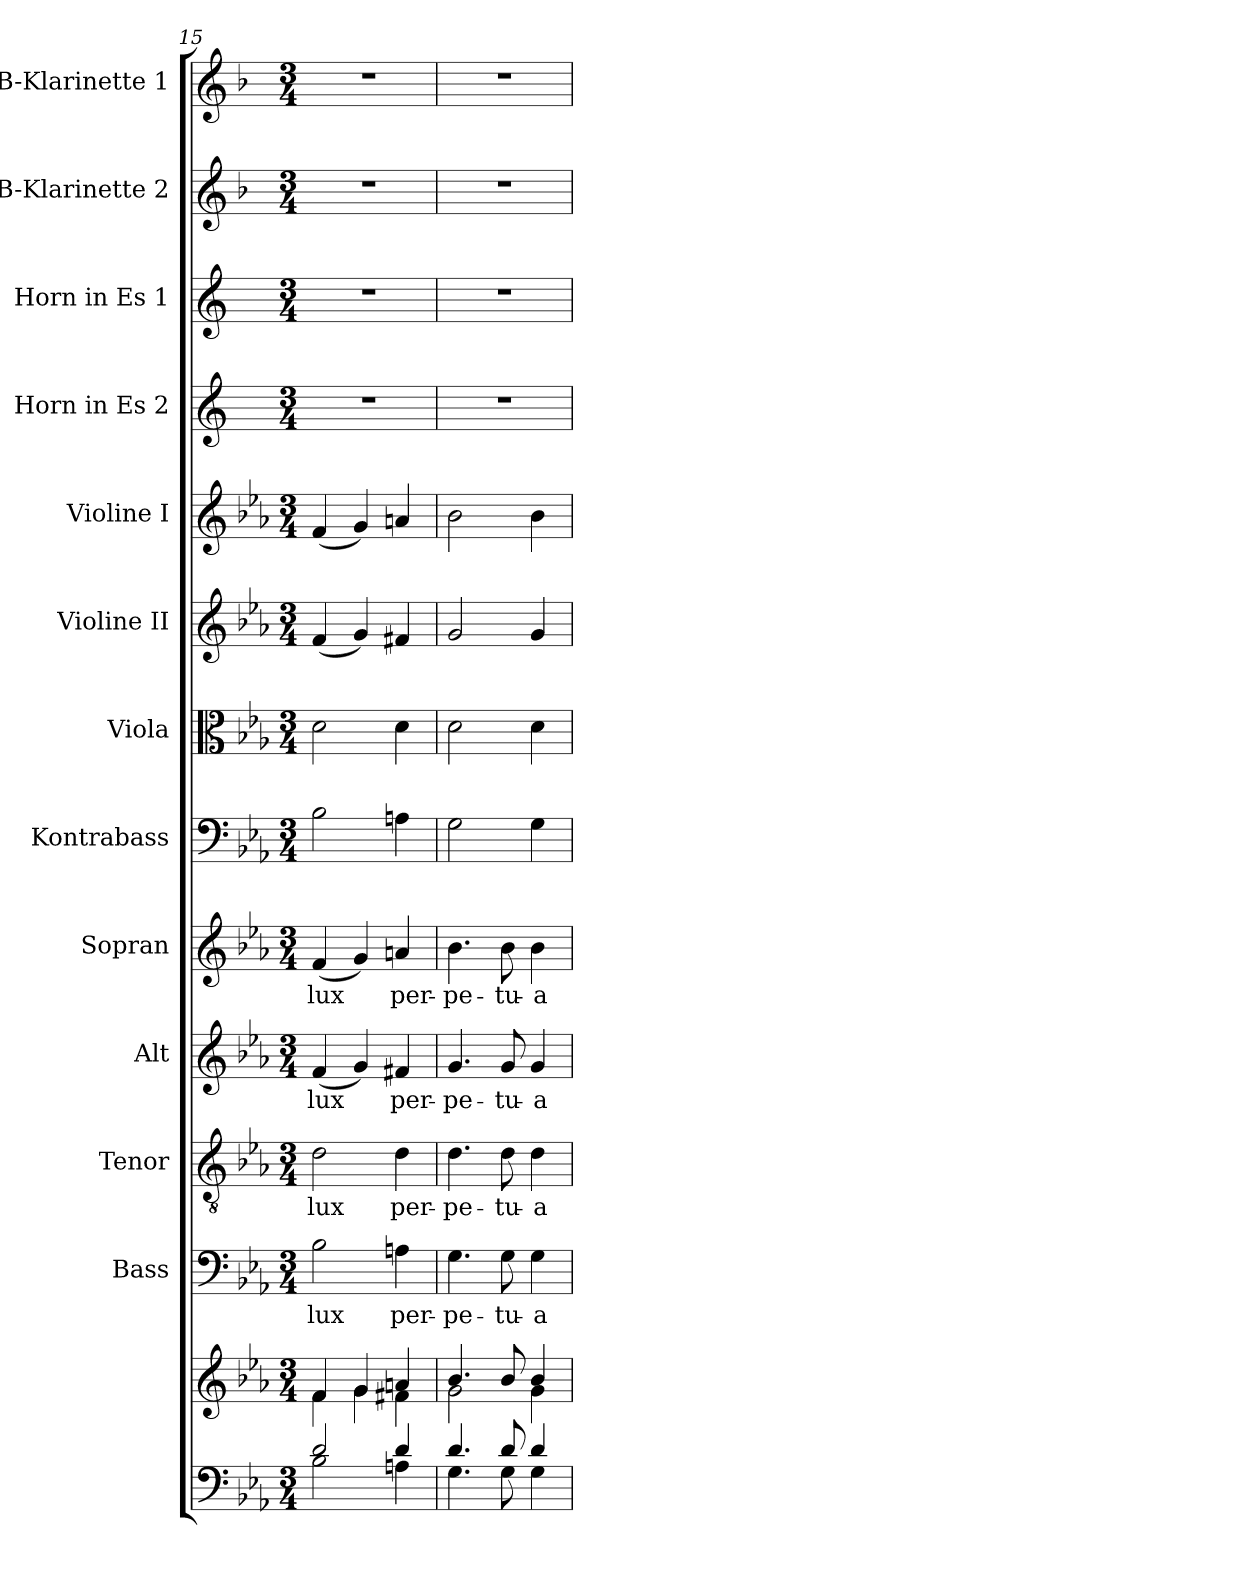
**kern	**kern	**kern	**text	**kern	**text	**kern	**text	**kern	**text	**kern	**kern	**kern	**kern	**kern	**kern	**kern	**kern
*part13	*part13	*part12	*part12	*part11	*part11	*part10	*part10	*part9	*part9	*part8	*part7	*part6	*part5	*part4	*part3	*part2	*part1
*staff14	*staff13	*staff12	*staff12	*staff11	*staff11	*staff10	*staff10	*staff9	*staff9	*staff8	*staff7	*staff6	*staff5	*staff4	*staff3	*staff2	*staff1
*	*	*I"Bass	*	*I"Tenor	*	*I"Alt	*	*I"Sopran	*	*I"Kontrabass	*I"Viola	*I"Violine II	*I"Violine I	*I"Horn in Es 2	*I"Horn in Es 1	*I"B-Klarinette 2	*I"B-Klarinette 1
*	*	*I'B.	*	*I'T.	*	*I'A.	*	*I'S.	*	*I'Kb.	*I'Vla.	*I'Vl. II	*I'Vl. I	*	*	*I'B Kl. 2	*I'B Kl. 1
*clefF4	*clefG2	*clefF4	*	*clefGv2	*	*clefG2	*	*clefG2	*	*clefF4	*clefC3	*clefG2	*clefG2	*clefG2	*clefG2	*clefG2	*clefG2
*	*	*	*	*	*	*	*	*	*	*ITrd7c12	*	*	*	*ITrd5c9	*ITrd5c9	*ITrd1c2	*ITrd1c2
*k[b-e-a-]	*k[b-e-a-]	*k[b-e-a-]	*	*k[b-e-a-]	*	*k[b-e-a-]	*	*k[b-e-a-]	*	*k[b-e-a-]	*k[b-e-a-]	*k[b-e-a-]	*k[b-e-a-]	*k[b-e-a-]	*k[b-e-a-]	*k[b-e-a-]	*k[b-e-a-]
*E-:	*E-:	*E-:	*	*E-:	*	*E-:	*	*E-:	*	*E-:	*E-:	*E-:	*E-:	*E-:	*E-:	*E-:	*E-:
*M3/4	*M3/4	*M3/4	*	*M3/4	*	*M3/4	*	*M3/4	*	*M3/4	*M3/4	*M3/4	*M3/4	*M3/4	*M3/4	*M3/4	*M3/4
=15	=15	=15	=15	=15	=15	=15	=15	=15	=15	=15	=15	=15	=15	=15	=15	=15	=15
*^	*^	*	*	*	*	*	*	*	*	*	*	*	*	*	*	*	*
!	!	!	!	!	!LO:LY:b	!	!LO:LY:b	!	!LO:LY:b	!	!LO:LY:b	!	!	!	!	!	!	!	!
2d/	2B-\	4f/	4f\	2B-\	lux	2d\	lux	(<4f/	lux	(<4f/	lux	2BB-\	2d\	(<4f/	(<4f/	2.r	2.r	2.r	2.r
.	.	4g/	4g\	.	.	.	.	4g/)	.	4g/)	.	.	.	4g/)	4g/)	.	.	.	.
!	!	!	!	!	!LO:LY:b	!	!LO:LY:b	!	!LO:LY:b	!	!LO:LY:b	!	!	!	!	!	!	!	!
4d/	4An\	4an/	4f#X\	4An\	per-	4d\	per-	4f#X/	per-	4an/	per-	4AAn\	4d\	4f#X/	4an/	.	.	.	.
=16	=16	=16	=16	=16	=16	=16	=16	=16	=16	=16	=16	=16	=16	=16	=16	=16	=16	=16	=16
!	!	!	!	!	!LO:LY:b	!	!LO:LY:b	!	!LO:LY:b	!	!LO:LY:b	!	!	!	!	!	!	!	!
4.d/	4.G\	4.b-/	2g\	4.G\	-pe-	4.d\	-pe-	4.g/	-pe-	4.b-\	-pe-	2GG\	2d\	2g/	2b-\	2.r	2.r	2.r	2.r
!	!	!	!	!	!LO:LY:b	!	!LO:LY:b	!	!LO:LY:b	!	!LO:LY:b	!	!	!	!	!	!	!	!
8d/	8G\	8b-/	.	8G\	-tu-	8d\	-tu-	8g/	-tu-	8b-\	-tu-	.	.	.	.	.	.	.	.
!	!	!	!	!	!LO:LY:b	!	!LO:LY:b	!	!LO:LY:b	!	!LO:LY:b	!	!	!	!	!	!	!	!
4d/	4G\	4b-/	4g\	4G\	-a	4d\	-a	4g/	-a	4b-\	-a	4GG\	4d\	4g/	4b-\	.	.	.	.
*v	*v	*	*	*	*	*	*	*	*	*	*	*	*	*	*	*	*	*	*
*	*v	*v	*	*	*	*	*	*	*	*	*	*	*	*	*	*	*	*
=	=	=	=	=	=	=	=	=	=	=	=	=	=	=	=	=	=
*-	*-	*-	*-	*-	*-	*-	*-	*-	*-	*-	*-	*-	*-	*-	*-	*-	*-
